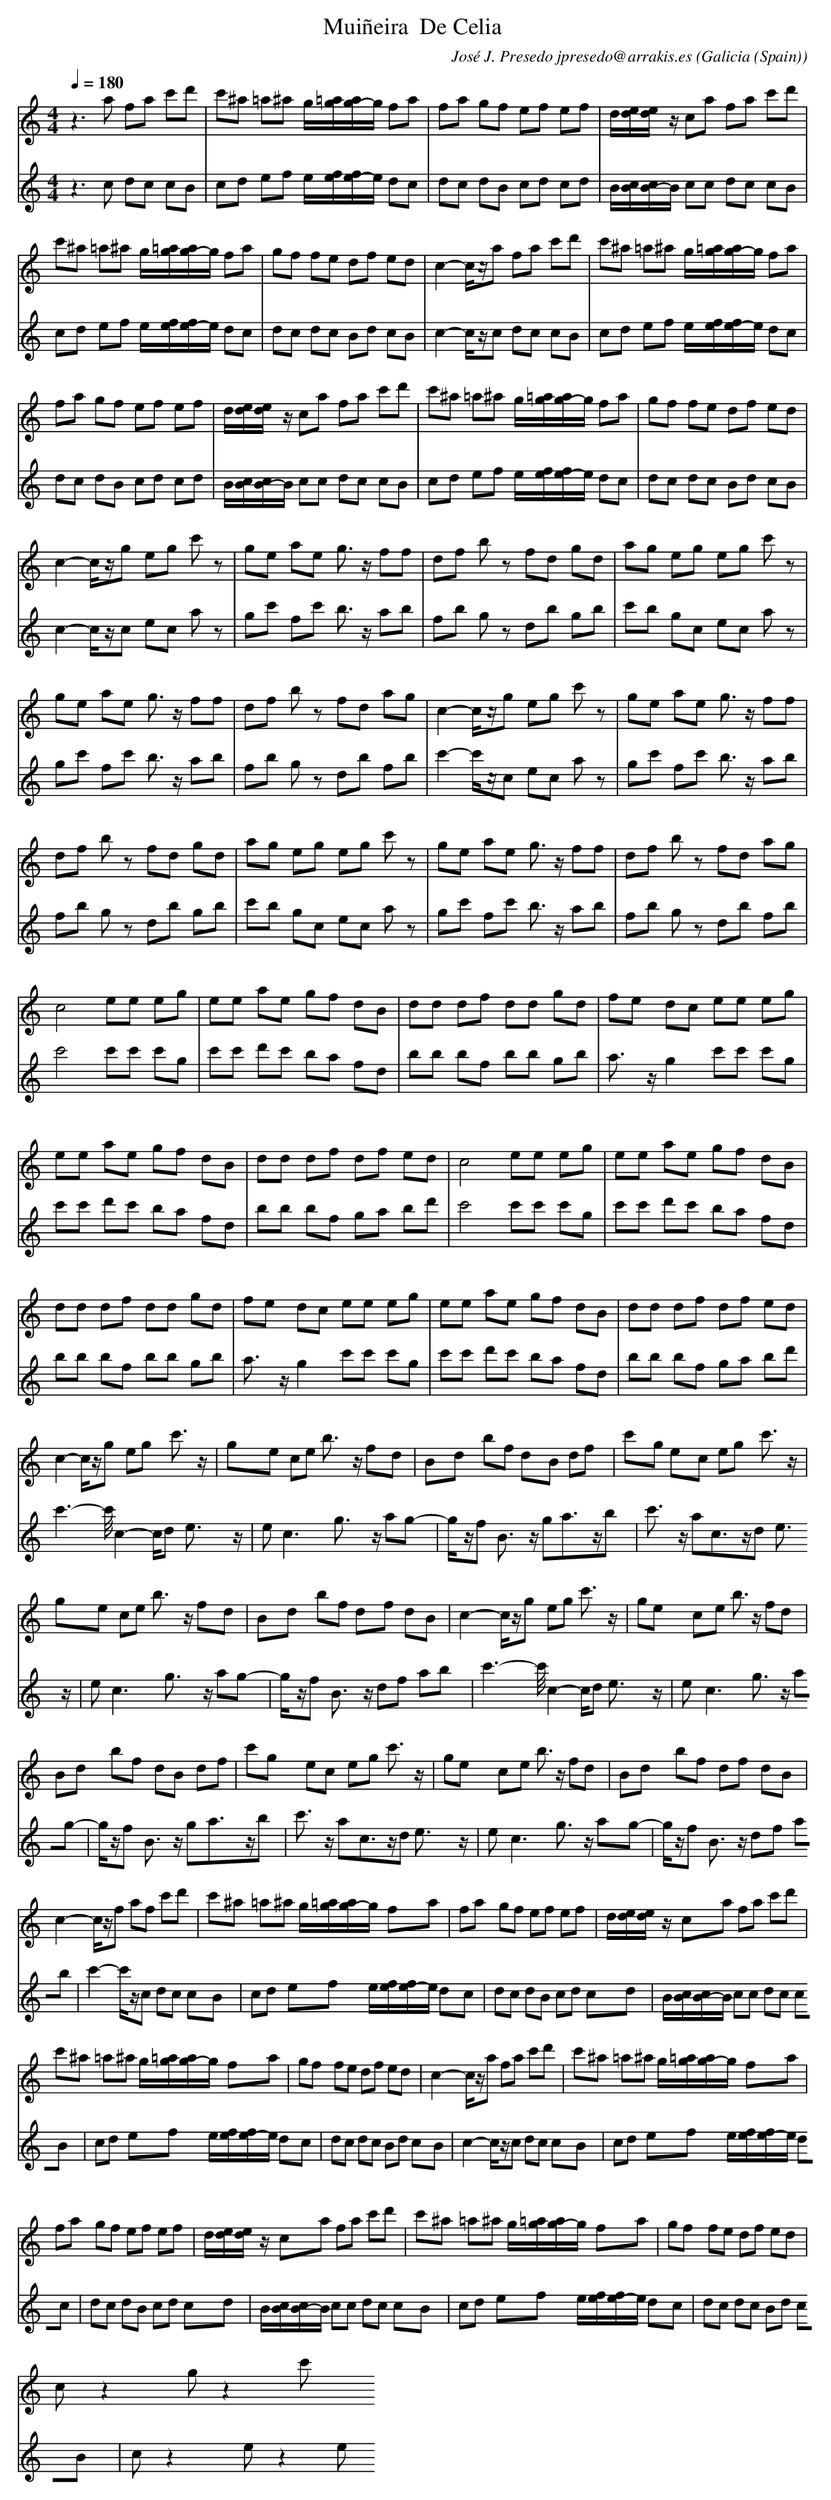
X:1
T:Muiñeira  De Celia
O:Galicia (Spain)
C: Jos\'e J. Presedo jpresedo@arrakis.es
M: 4/4
L: 1/8
Q:1/4=180
K:C % 0 sharps
V:1
z3a fa c'd'|c'^a =a^a g/2[=a/2g/2][a/2g/2-]g/2 fa|fa gf ef ef|d/2[e/2d/2][e/2d/2]z/2 ca fa c'd'|
c'^a =a^a g/2[=a/2g/2][a/2g/2-]g/2 fa|gf fe df ed|c2- c/2z/2a fa c'd'|c'^a =a^a g/2[=a/2g/2][a/2g/2-]g/2 fa|
fa gf ef ef|d/2[e/2d/2][e/2d/2]z/2 ca fa c'd'|c'^a =a^a g/2[=a/2g/2][a/2g/2-]g/2 fa|gf fe df ed|
c2- c/2z/2g eg c'z|ge ae g3/2z/2 ff|df bz fd gd|ag eg eg c'z|
ge ae g3/2z/2 ff|df bz fd ag|c2- c/2z/2g eg c'z|ge ae g3/2z/2 ff|
df bz fd gd|ag eg eg c'z|ge ae g3/2z/2 ff|df bz fd ag|
c4 ee eg|ee ae gf dB|dd df dd gd|fe dc ee eg|
ee ae gf dB|dd df df ed|c4 ee eg|ee ae gf dB|
dd df dd gd|fe dc ee eg|ee ae gf dB|dd df df ed|
c2- c/2z/2g eg c'3/2z/2|ge ce b3/2z/2 fd|Bd bf dB df|c'g ec eg c'3/2z/2|
ge ce b3/2z/2 fd|Bd bf df dB|c2- c/2z/2g eg c'3/2z/2|ge ce b3/2z/2 fd|
Bd bf dB df|c'g ec eg c'3/2z/2|ge ce b3/2z/2 fd|Bd bf df dB|
c2- c/2z/2f af c'd'|c'^a =a^a g/2[=a/2g/2][a/2g/2-]g/2 fa|fa gf ef ef|d/2[e/2d/2][e/2d/2]z/2 ca fa c'd'|
c'^a =a^a g/2[=a/2g/2][a/2g/2-]g/2 fa|gf fe df ed|c2- c/2z/2a fa c'd'|c'^a =a^a g/2[=a/2g/2][a/2g/2-]g/2 fa|
fa gf ef ef|d/2[e/2d/2][e/2d/2]z/2 ca fa c'd'|c'^a =a^a g/2[=a/2g/2][a/2g/2-]g/2 fa|gf fe df ed|
cz2g z2 c'
V:2
z3c dc cB|cd ef e/2[f/2e/2][f/2e/2-]e/2 dc|dc dB cd cd|B/2[c/2B/2][c/2B/2-]B/2 cc dc cB|
cd ef e/2[f/2e/2][f/2e/2-]e/2 dc|dc dc Bd cB|c2- c/2z/2c dc cB|cd ef e/2[f/2e/2][f/2e/2-]e/2 dc|
dc dB cd cd|B/2[c/2B/2][c/2B/2-]B/2 cc dc cB|cd ef e/2[f/2e/2][f/2e/2-]e/2 dc|dc dc Bd cB|
c2- c/2z/2c ec az|gc' fc' b3/2z/2 ab|fb gz db gb|c'b gc ec az|
gc' fc' b3/2z/2 ab|fb gz db fb|c'2- c'/2z/2c ec az|gc' fc' b3/2z/2 ab|
fb gz db gb|c'b gc ec az|gc' fc' b3/2z/2 ab|fb gz db fb|
c'4 c'c' c'g|c'c' d'c' ba fd|bb bf bb gb|a3/2z/2 g2 c'c' c'g|
c'c' d'c' ba fd|bb bf ga bd'|c'4 c'c' c'g|c'c' d'c' ba fd|
bb bf bb gb|a3/2z/2 g2 c'c' c'g|c'c' d'c' ba fd|bb bf ga bd'|
c'2->c'/2c2-c/2d e3/2z/2|e2<c2 g3/2z/2 ag-|g/2z/2f B3/2z/2 ga3/2z/2b|c'3/2z/2 ac3/2z/2d e3/2z/2|
e2<c2 g3/2z/2 ag-|g/2z/2f B3/2z/2 df ab|c'2->c'/2c2-c/2d e3/2z/2|e2<c2 g3/2z/2 ag-|
g/2z/2f B3/2z/2 ga3/2z/2b|c'3/2z/2 ac3/2z/2d e3/2z/2|e2<c2 g3/2z/2 ag-|g/2z/2f B3/2z/2 df ab|
c'2- c'/2z/2c dc cB|cd ef e/2[f/2e/2][f/2e/2-]e/2 dc|dc dB cd cd|B/2[c/2B/2][c/2B/2-]B/2 cc dc cB|
cd ef e/2[f/2e/2][f/2e/2-]e/2 dc|dc dc Bd cB|c2- c/2z/2c dc cB|cd ef e/2[f/2e/2][f/2e/2-]e/2 dc|
dc dB cd cd|B/2[c/2B/2][c/2B/2-]B/2 cc dc cB|cd ef e/2[f/2e/2][f/2e/2-]e/2 dc|dc dc Bd cB|
cz2e z2 e
